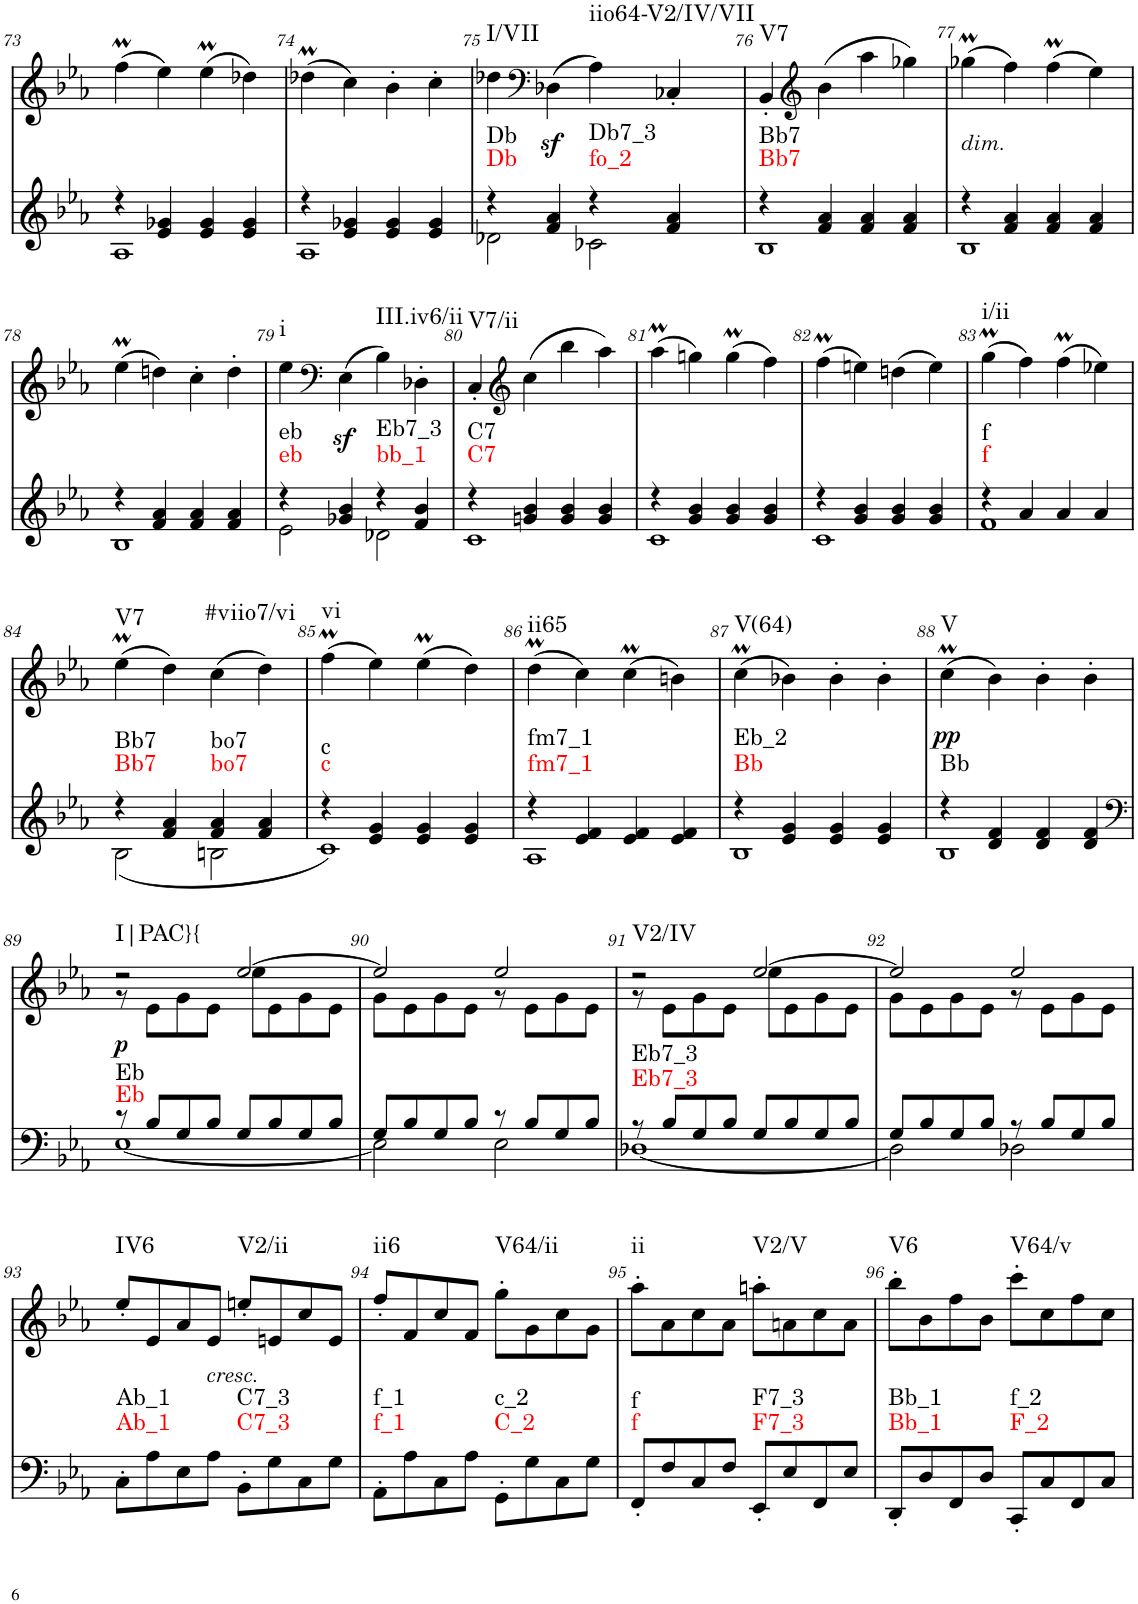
**kern	**kern	**text	**dynam	**harte
*part2	*part1	*part1	*part1	*part1
*staff2	*staff1	*staff1	*staff1	*
*I"piano	*I"piano	*	*	*
*I'Pno	*I'Pno	*	*	*
!!LO:PB:g=z
*clefG2	*clefG2	*	*	*
*k[b-e-a-]	*k[b-e-a-]	*	*	*
*c:	*c:	*	*	*
*M2/2	*M2/2	*	*	*
*met(c|)	*met(c|)	*	*	*
=73	=73	=73	=73	=73
*^	*	*	*	*
4r	1A-	(4ffM\	.	.	.
4e-/ 4g-X/	.	4ee-\)	.	.	.
4e-/ 4g-/	.	(4ee-M\	.	.	.
4e-/ 4g-/	.	4dd-X\)	.	.	.
=74	=74	=74	=74	=74	=74
4r	1A-	(4dd-XM\	.	.	.
4e-/ 4g-X/	.	4cc\)	.	.	.
4e-/ 4g-/	.	4b-'\	.	.	.
4e-/ 4g-/	.	4cc'\	.	.	.
=75	=75	=75	=75	=75	=75
!	!	!	!	!	!LO:H:kt=I/VII
4r	2d-X\	4dd-X\	.	.	N
*	*	*clefF4	*	*	*
4f/ 4a-/	.	(4D-Xz<\	.	.	.
!	!	!	!	!	!LO:H:kt=iio64-V2/IV/VII
4r	2c-X\	4A-\)	.	.	N
4f/ 4a-/	.	4C-X'/	.	.	.
=76	=76	=76	=76	=76	=76
!	!	!	!	!	!LO:H:kt=V7
4r	1B-	4BB-'/	.	.	N
*	*	*clefG2	*	*	*
4f/ 4a-/	.	(4b-\	.	.	.
4f/ 4a-/	.	4aa-\	.	.	.
4f/ 4a-/	.	4gg-X\)	.	.	.
=77	=77	=77	=77	=77	=77
!	!	!LO:TX:b:i:t=dim.	!	!	!
4r	1B-	(4gg-XM\	.	.	.
4f/ 4a-/	.	4ff\)	.	.	.
4f/ 4a-/	.	(4ffM\	.	.	.
4f/ 4a-/	.	4ee-\)	.	.	.
!!LO:LB:g=z
=78	=78	=78	=78	=78	=78
4r	1B-	(4ee-M\	.	.	.
4f/ 4a-/	.	4ddn\)	.	.	.
4f/ 4a-/	.	4cc'\	.	.	.
4f/ 4a-/	.	4dd'\	.	.	.
=79	=79	=79	=79	=79	=79
!	!	!	!	!	!LO:H:kt=i
4r	2e-\	4ee-\	.	.	N
*	*	*clefF4	*	*	*
4g-X/ 4b-/	.	(4E-z<\	.	.	.
!	!	!	!	!	!LO:H:kt=III.iv6/ii
4r	2d-X\	4B-\)	.	.	N
4f/ 4b-/	.	4D-X'\	.	.	.
=80	=80	=80	=80	=80	=80
!	!	!	!	!	!LO:H:kt=V7/ii
4r	1c	4C'/	.	.	N
*	*	*clefG2	*	*	*
4gn/ 4b-/	.	(4cc\	.	.	.
4g/ 4b-/	.	4bb-\	.	.	.
4g/ 4b-/	.	4aa-\)	.	.	.
=81	=81	=81	=81	=81	=81
4r	1c	(4aa-M\	.	.	.
4g/ 4b-/	.	4ggn\)	.	.	.
4g/ 4b-/	.	(4ggm\	.	.	.
4g/ 4b-/	.	4ff\)	.	.	.
=82	=82	=82	=82	=82	=82
4r	1c	(4ffM\	.	.	.
4g/ 4b-/	.	4een\)	.	.	.
4g/ 4b-/	.	(4ddn\	.	.	.
4g/ 4b-/	.	4ee\)	.	.	.
=83	=83	=83	=83	=83	=83
!	!	!	!	!	!LO:H:kt=i/ii
4r	1f	(4ggm\	.	.	N
4a-/	.	4ff\)	.	.	.
4a-/	.	(4ffM\	.	.	.
4a-/	.	4ee-X\)	.	.	.
!!LO:LB:g=z
=84	=84	=84	=84	=84	=84
!	!	!	!	!	!LO:H:kt=V7
4r	(2B-\	(4ee-M\	.	.	N
4f/ 4a-/	.	4dd\)	.	.	.
!	!	!	!	!	!LO:H:kt=#viio7/vi
4f/ 4a-/	2Bn\	(4cc\	.	.	N
4f/ 4a-/	.	4dd\)	.	.	.
=85	=85	=85	=85	=85	=85
!	!	!	!	!	!LO:H:kt=vi
4r	1c)	(4ffM\	.	.	N
4e-/ 4g/	.	4ee-\)	.	.	.
4e-/ 4g/	.	(4ee-M\	.	.	.
4e-/ 4g/	.	4dd\)	.	.	.
=86	=86	=86	=86	=86	=86
!	!	!	!	!	!LO:H:kt=ii65
4r	1A-	(4ddm\	.	.	N
4e-/ 4f/	.	4cc\)	.	.	.
4e-/ 4f/	.	(4ccM\	.	.	.
4e-/ 4f/	.	4bn\)	.	.	.
=87	=87	=87	=87	=87	=87
!	!	!	!	!	!LO:H:kt=V(64)
4r	1B-	(4ccM\	.	.	N
4e-/ 4g/	.	4b-X\)	.	.	.
4e-/ 4g/	.	4b-'\	.	.	.
4e-/ 4g/	.	4b-'\	.	.	.
=88	=88	=88	=88	=88	=88
!	!	!	!LO:LY:b	!LO:DY:b	!LO:H:kt=V
4r	1B-	(4ccM\	pp	pp	N
4d/ 4f/	.	4b-\)	.	.	.
4d/ 4f/	.	4b-'\	.	.	.
4d/ 4f/	.	4b-'\	.	.	.
!!LO:LB:g=z
=89	=89	=89	=89	=89	=89
*clefF4	*	*	*	*	*
*	*	*^	*	*	*
!	!	!	!	!	!LO:DY:b	!LO:H:kt=I|PAC}{
8r	[1E-	2r	8r	.	p	N
!	!	!	!	!LO:LY:b	!	!
8B-/L	.	.	8e-\L	p	.	.
8G/	.	.	8g\	.	.	.
8B-/J	.	.	8e-\J	.	.	.
8G/L	.	[2ee-/	8ee-\L	.	.	.
8B-/	.	.	8e-\	.	.	.
8G/	.	.	8g\	.	.	.
8B-/J	.	.	8e-\J	.	.	.
=90	=90	=90	=90	=90	=90	=90
8G/L	2E-\]	2ee-/]	8g\L	.	.	.
8B-/	.	.	8e-\	.	.	.
8G/	.	.	8g\	.	.	.
8B-/J	.	.	8e-\J	.	.	.
8r	2E-\	2ee-/	8r	.	.	.
8B-/L	.	.	8e-\L	.	.	.
8G/	.	.	8g\	.	.	.
8B-/J	.	.	8e-\J	.	.	.
=91	=91	=91	=91	=91	=91	=91
!	!	!	!	!	!	!LO:H:kt=V2/IV
8r	[1D-X	2r	8r	.	.	N
8B-/L	.	.	8e-\L	.	.	.
8G/	.	.	8g\	.	.	.
8B-/J	.	.	8e-\J	.	.	.
8G/L	.	[2ee-/	8ee-\L	.	.	.
8B-/	.	.	8e-\	.	.	.
8G/	.	.	8g\	.	.	.
8B-/J	.	.	8e-\J	.	.	.
=92	=92	=92	=92	=92	=92	=92
8G/L	2D-\]	2ee-/]	8g\L	.	.	.
8B-/	.	.	8e-\	.	.	.
8G/	.	.	8g\	.	.	.
8B-/J	.	.	8e-\J	.	.	.
8r	2D-X\	2ee-/	8r	.	.	.
8B-/L	.	.	8e-\L	.	.	.
8G/	.	.	8g\	.	.	.
8B-/J	.	.	8e-\J	.	.	.
*v	*v	*	*	*	*	*
!!LO:LB:g=z
=93	=93	=93	=93	=93	=93
!	!	!	!	!	!LO:H:kt=IV6
*	*v	*v	*	*	*
8C'\L	8ee-'/L	.	.	N
8A-\	8e-/	.	.	.
8E-\	8a-/	.	.	.
!	!LO:TX:b:i:t=cresc.	!	!	!
8A-\J	8e-/J	.	.	.
!	!	!	!	!LO:H:kt=V2/ii
8BB-'\L	8een'/L	.	.	N
8G\	8en/	.	.	.
8C\	8cc/	.	.	.
8G\J	8e/J	.	.	.
=94	=94	=94	=94	=94
!	!	!	!	!LO:H:kt=ii6
8AA-'\L	8ff'/L	.	.	N
8A-\	8f/	.	.	.
8C\	8cc/	.	.	.
8A-\J	8f/J	.	.	.
!	!	!	!	!LO:H:kt=V64/ii
8GG'\L	8gg'\L	.	.	N
8G\	8g\	.	.	.
8C\	8cc\	.	.	.
8G\J	8g\J	.	.	.
=95	=95	=95	=95	=95
!	!	!	!	!LO:H:kt=ii
8FF'/L	8aa-'\L	.	.	N
8F/	8a-\	.	.	.
8C/	8cc\	.	.	.
8F/J	8a-\J	.	.	.
!	!	!	!	!LO:H:kt=V2/V
8EE-'/L	8aan'\L	.	.	N
8E-/	8an\	.	.	.
8FF/	8cc\	.	.	.
8E-/J	8a\J	.	.	.
=96	=96	=96	=96	=96
!	!	!	!	!LO:H:kt=V6
8DD'/L	8bb-'\L	.	.	N
8D/	8b-\	.	.	.
8FF/	8ff\	.	.	.
8D/J	8b-\J	.	.	.
!	!	!	!	!LO:H:kt=V64/v
8CC'/L	8ccc'\L	.	.	N
8C/	8cc\	.	.	.
8FF/	8ff\	.	.	.
8C/J	8cc\J	.	.	.
=	=	=	=	=
*-	*-	*-	*-	*-
